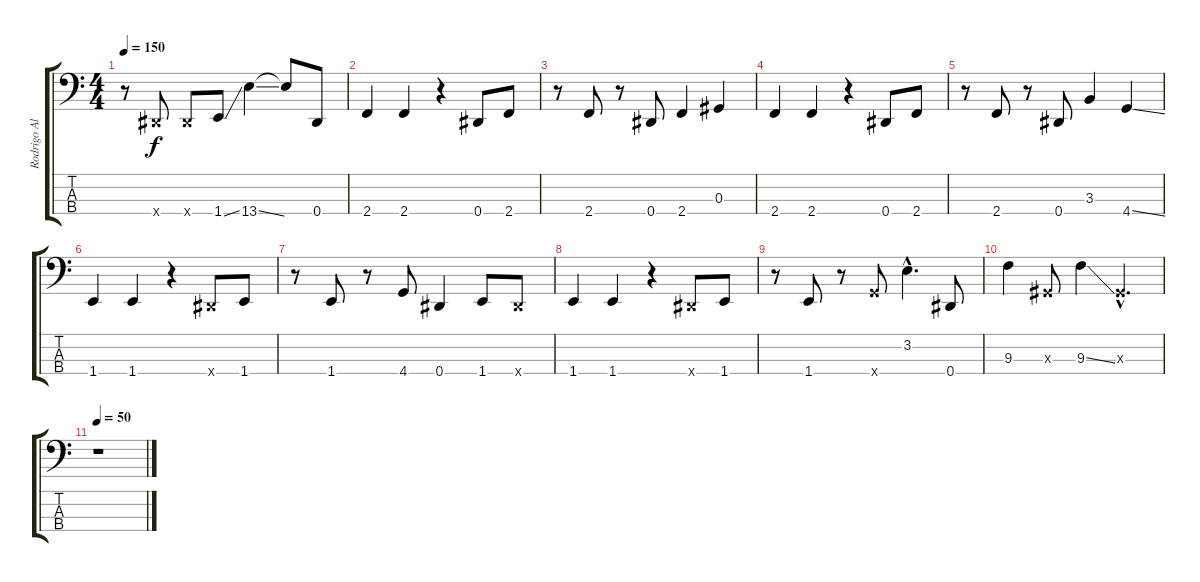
\track ("Rodrigo Aljara" "Rodrigo Al") {instrument electricbasspick}
\staff {score tabs}
\tuning (Gb2 Db2 Ab1 Eb1) {hide}
\ts (4 4)
\tempo 150
\clef f4
\ks c
r.8{dy f} 0.4{x}.8 0.4{x}.8 1.4{ss}.8 13.4{ss}.4 13.4{t}.8 0.4.8 |
2.4.4 2.4.4 r.4 0.4.8 2.4.8 |
r.8 2.4.8 r.8 0.4.8 2.4.4 0.3.4 |
2.4.4 2.4.4 r.4 0.4.8 2.4.8 |
r.8 2.4.8 r.8 0.4.8 3.3.4 4.4{ss}.4 |
1.4.4 1.4.4 r.4 0.4{x}.8 1.4.8 |
r.8 1.4.8 r.8 4.4.8 0.4.4 1.4.8 0.4{x}.8 |
1.4.4 1.4.4 r.4 0.4{x}.8 1.4.8 |
r.8 1.4.8 r.8 4.4{x}.8 3.2{hac}.4{d} 0.4.8 |
9.3.4 0.3{x}.8 9.3{ss}.4 0.3{hac x}.4{d} |
\tempo 50
r.1
